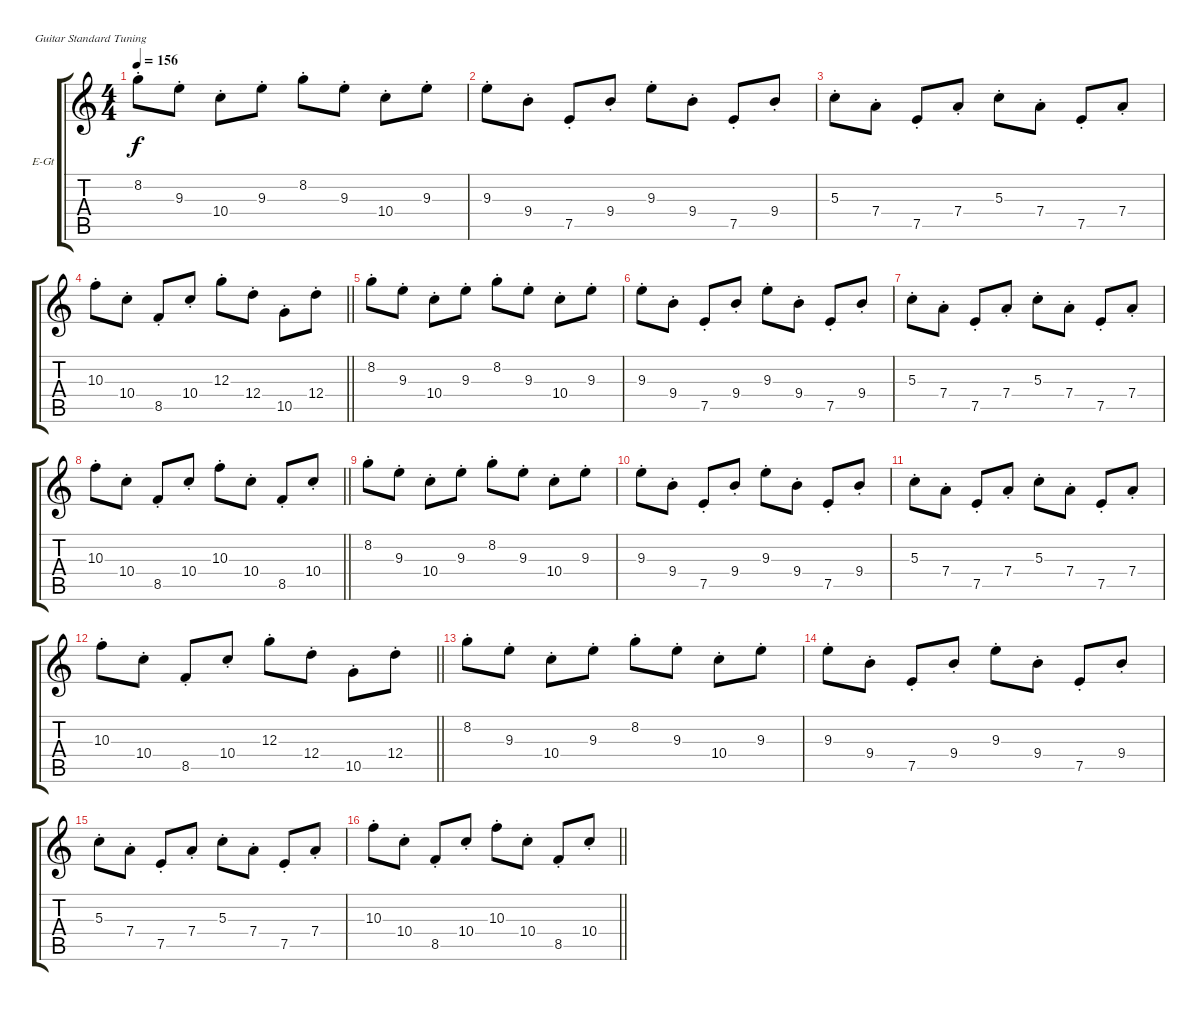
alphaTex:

\bracketExtendMode groupsimilarinstruments
\firstSystemTrackNameOrientation horizontal
\otherSystemsTrackNameOrientation horizontal
\track ("Ãèòàðà IV" "E-Gt") {instrument electricguitarclean}
\staff {score tabs}
\tuning (E4 B3 G3 D3 A2 E2)
\ts (4 4)
\tempo 156
\clef g2
\ks c
8.2{st}.8{dy f} 9.3{st}.8 10.4{st}.8 9.3{st}.8 8.2{st}.8 9.3{st}.8 10.4{st}.8 9.3{st}.8 |
9.3{st}.8 9.4{st}.8 7.5{st}.8 9.4{st}.8 9.3{st}.8 9.4{st}.8 7.5{st}.8 9.4{st}.8 |
5.3{st}.8 7.4{st}.8 7.5{st}.8 7.4{st}.8 5.3{st}.8 7.4{st}.8 7.5{st}.8 7.4{st}.8 |
\barLineRight lightlight
10.3{st}.8 10.4{st}.8 8.5{st}.8 10.4{st}.8 12.3{st}.8 12.4{st}.8 10.5{st}.8 12.4{st}.8 |
8.2{st}.8 9.3{st}.8 10.4{st}.8 9.3{st}.8 8.2{st}.8 9.3{st}.8 10.4{st}.8 9.3{st}.8 |
9.3{st}.8 9.4{st}.8 7.5{st}.8 9.4{st}.8 9.3{st}.8 9.4{st}.8 7.5{st}.8 9.4{st}.8 |
5.3{st}.8 7.4{st}.8 7.5{st}.8 7.4{st}.8 5.3{st}.8 7.4{st}.8 7.5{st}.8 7.4{st}.8 |
\barLineRight lightlight
10.3{st}.8 10.4{st}.8 8.5{st}.8 10.4{st}.8 10.3{st}.8 10.4{st}.8 8.5{st}.8 10.4{st}.8 |
8.2{st}.8 9.3{st}.8 10.4{st}.8 9.3{st}.8 8.2{st}.8 9.3{st}.8 10.4{st}.8 9.3{st}.8 |
9.3{st}.8 9.4{st}.8 7.5{st}.8 9.4{st}.8 9.3{st}.8 9.4{st}.8 7.5{st}.8 9.4{st}.8 |
5.3{st}.8 7.4{st}.8 7.5{st}.8 7.4{st}.8 5.3{st}.8 7.4{st}.8 7.5{st}.8 7.4{st}.8 |
\barLineRight lightlight
10.3{st}.8 10.4{st}.8 8.5{st}.8 10.4{st}.8 12.3{st}.8 12.4{st}.8 10.5{st}.8 12.4{st}.8 |
8.2{st}.8 9.3{st}.8 10.4{st}.8 9.3{st}.8 8.2{st}.8 9.3{st}.8 10.4{st}.8 9.3{st}.8 |
9.3{st}.8 9.4{st}.8 7.5{st}.8 9.4{st}.8 9.3{st}.8 9.4{st}.8 7.5{st}.8 9.4{st}.8 |
5.3{st}.8 7.4{st}.8 7.5{st}.8 7.4{st}.8 5.3{st}.8 7.4{st}.8 7.5{st}.8 7.4{st}.8 |
\barLineRight lightlight
10.3{st}.8 10.4{st}.8 8.5{st}.8 10.4{st}.8 10.3{st}.8 10.4{st}.8 8.5{st}.8 10.4{st}.8
